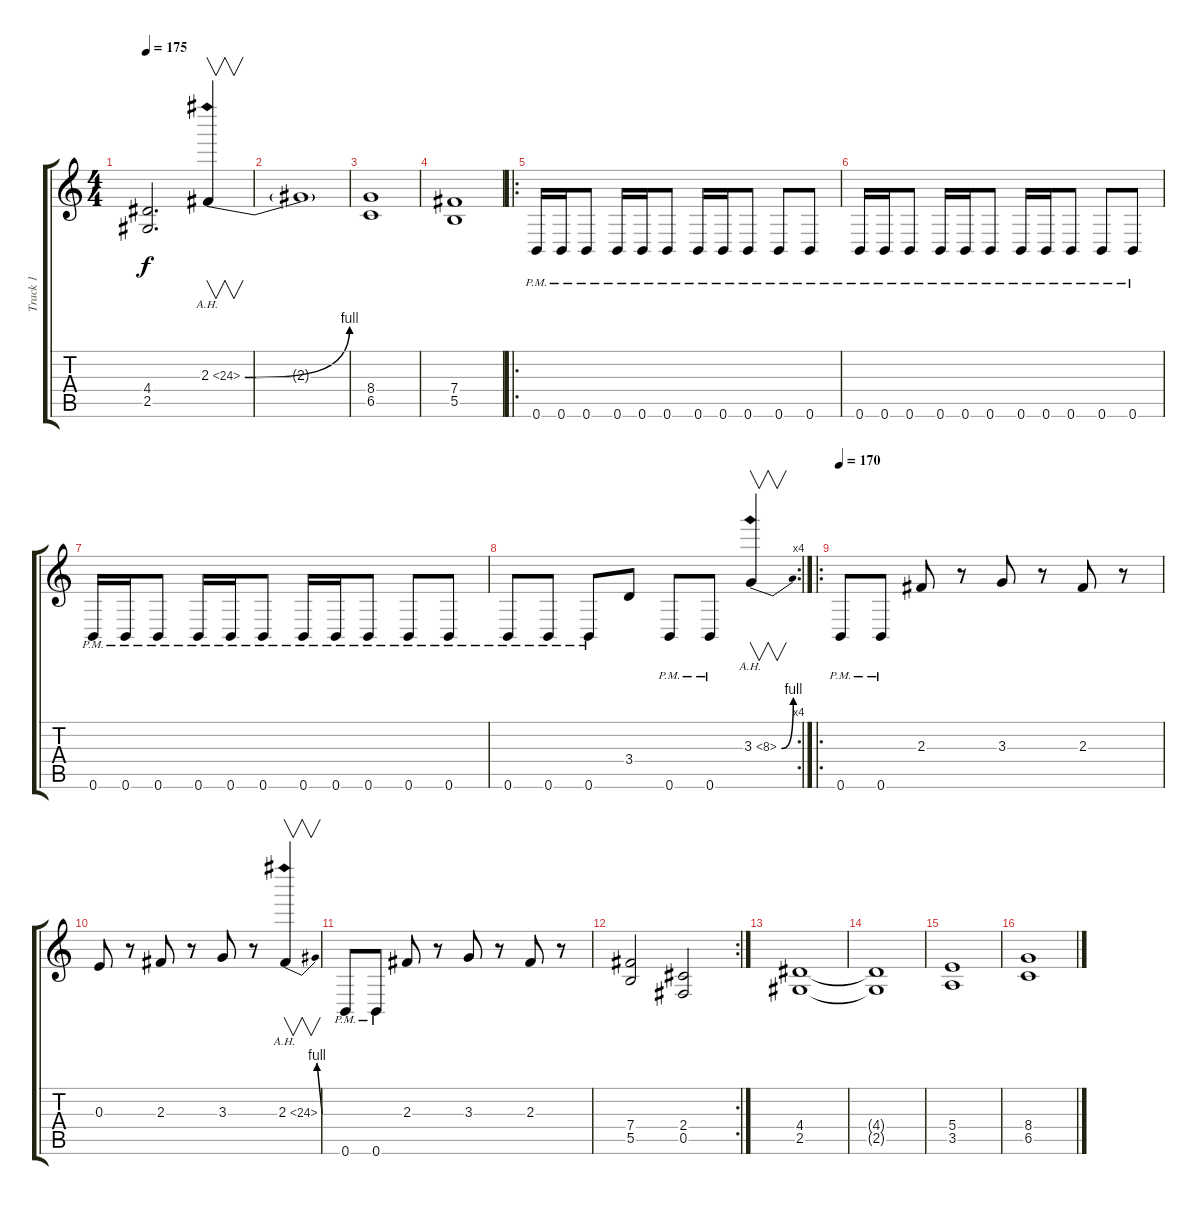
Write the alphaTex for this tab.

\track ("Track 1" "Track 1") {instrument distortionguitar}
\staff {score tabs}
\tuning (Db4 Ab3 E3 B2 Gb2 B1) {hide}
\ts (4 4)
\tempo 175
\clef g2
\ks c
(4.4 2.5).2{d dy f} 2.3{be (bend 0 0 60 4) ah 22}.4{v} |
2.3{t}.1 |
(8.4 6.5).1 |
(7.4 5.5).1 |
\ro
0.6{pm}.16 0.6{pm}.16 0.6{pm}.8 0.6{pm}.16 0.6{pm}.16 0.6{pm}.8 0.6{pm}.16 0.6{pm}.16 0.6{pm}.8 0.6{pm}.8 0.6{pm}.8 |
0.6{pm}.16 0.6{pm}.16 0.6{pm}.8 0.6{pm}.16 0.6{pm}.16 0.6{pm}.8 0.6{pm}.16 0.6{pm}.16 0.6{pm}.8 0.6{pm}.8 0.6{pm}.8 |
0.6{pm}.16 0.6{pm}.16 0.6{pm}.8 0.6{pm}.16 0.6{pm}.16 0.6{pm}.8 0.6{pm}.16 0.6{pm}.16 0.6{pm}.8 0.6{pm}.8 0.6{pm}.8 |
\rc 4
0.6{pm}.8 0.6{pm}.8 0.6{pm}.8 3.4.8 0.6{pm}.8 0.6{pm}.8 3.3{be (bend 0 0 60 4) ah 5}.4{v} |
\ro
\tempo 175
\tempo 170
0.6{pm}.8 0.6{pm}.8 2.3.8 r.8 3.3.8 r.8 2.3.8 r.8 |
0.3.8 r.8 2.3.8 r.8 3.3.8 r.8 2.3{be (bend 0 0 60 4) ah 22}.4{v} |
0.6{pm}.8 0.6{pm}.8 2.3.8 r.8 3.3.8 r.8 2.3.8 r.8 |
\rc 2
(7.4 5.5).2 (2.4 0.5).2 |
(4.4 2.5).1 |
(4.4{t} 2.5{t}).1 |
(5.4 3.5).1 |
(8.4 6.5).1
